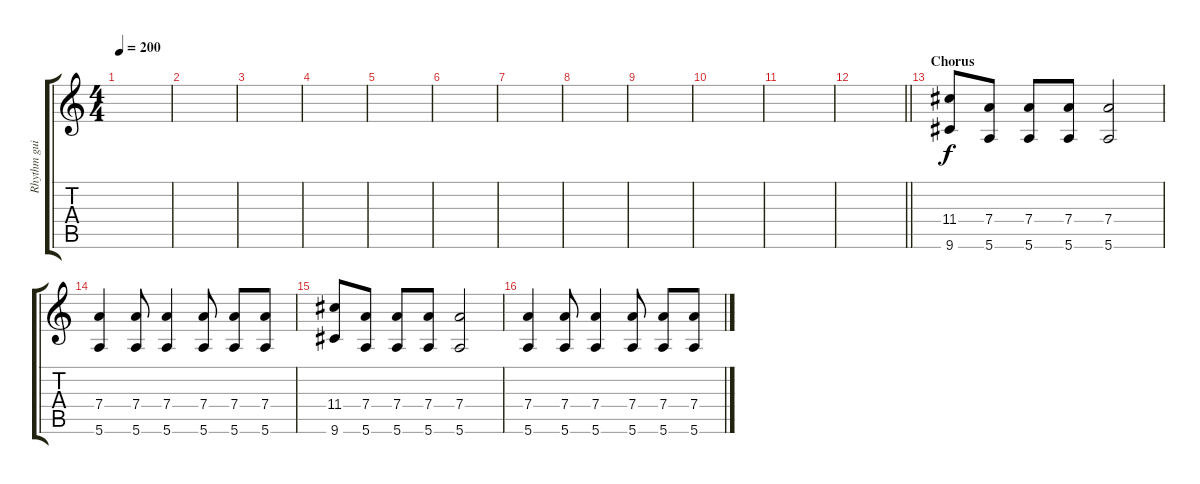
\track ("Rhythm guitar" "Rhythm gui") {instrument distortionguitar}
\staff {score tabs}
\tuning (E4 B3 G3 D3 A2 E2) {hide}
\ts (4 4)
\tempo 200
\clef g2
\ks c
|
|
|
|
|
|
|
|
|
|
|
\barLineRight lightlight
|
\section ("" "Chorus")
(11.4 9.6).8{volume 11} (7.4 5.6).8 (7.4 5.6).8 (7.4 5.6).8 (7.4 5.6).2 |
(7.4 5.6).4 (7.4 5.6).8 (7.4 5.6).4 (7.4 5.6).8 (7.4 5.6).8 (7.4 5.6).8 |
(11.4 9.6).8 (7.4 5.6).8 (7.4 5.6).8 (7.4 5.6).8 (7.4 5.6).2 |
(7.4 5.6).4 (7.4 5.6).8 (7.4 5.6).4 (7.4 5.6).8 (7.4 5.6).8 (7.4 5.6).8
